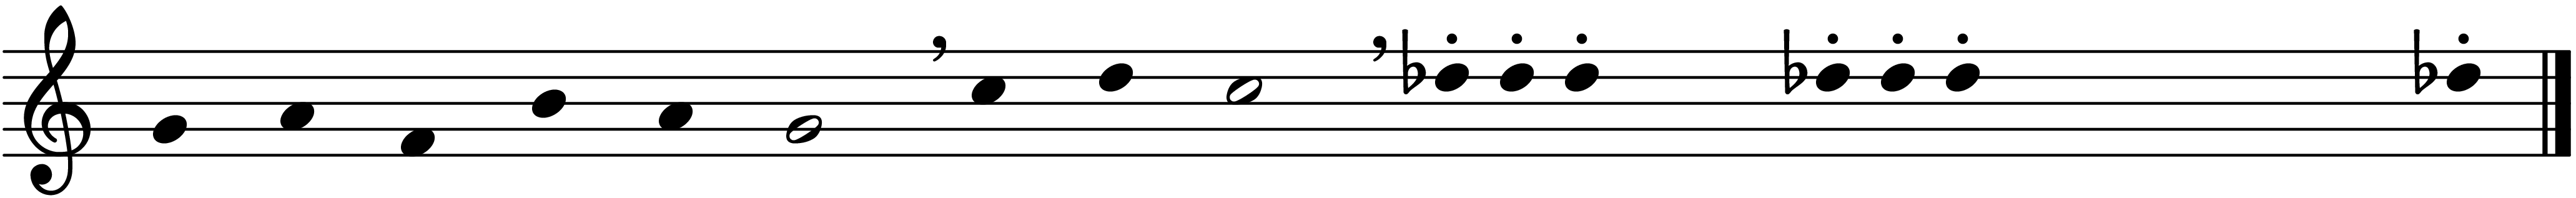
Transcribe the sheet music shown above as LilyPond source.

\version "2.24.3"

\include "lilypond-book-preamble.ly"

#(ly:set-option 'separate-page-formats 'png)
#(ly:set-option 'resolution 600)

stemOff = \hide Staff.Stem
stemOn  = \undo \stemOff

\score {
  \new Staff \with { 
    \remove "Time_signature_engraver" 
  }
  \relative c' {
    \hide Stem
    \cadenzaOn
    g'4 a f b a g2 \breathe
    c4 d c2 \breathe
    des16-. des-. des-. s16 s8 des!16-. des-. des-. s16 s8 s4 des!8-.
    \bar "|."
  }
}
